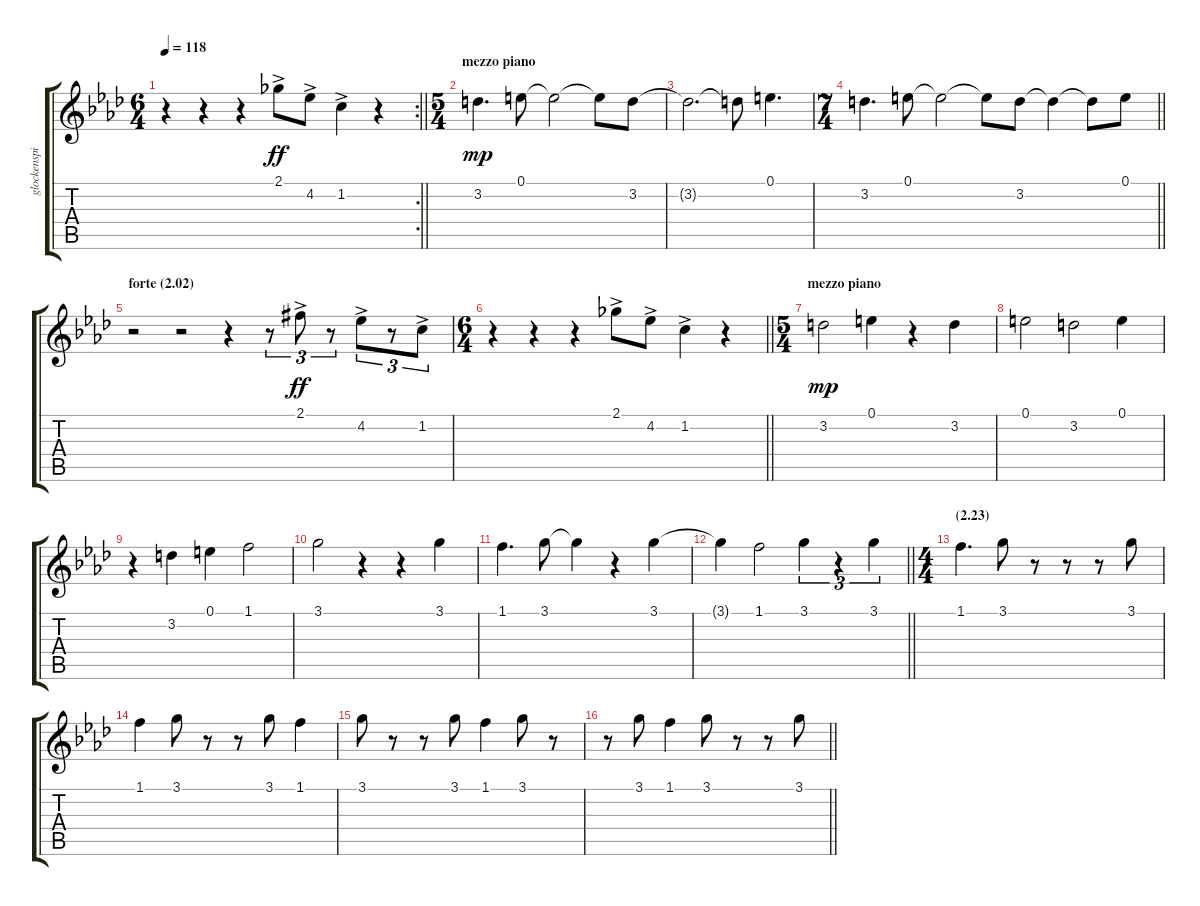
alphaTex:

\track ("glockenspiel (+12)" "glockenspi") {instrument glockenspiel}
\staff {score tabs}
\tuning (E5 B4 G4 D4 A3 E3) {hide}
\rc 2
\ts (6 4)
\tempo 118
\clef g2
\barLineRight lightlight
\ks ab
r.4{dy ff} r.4 r.4 2.1{ac}.8 4.2{ac}.8 1.2{ac}.4 r.4 |
\ts (5 4)
\section ("" "mezzo piano")
3.2.4{d dy mp} 0.1.8 0.1{t}.2 0.1{t}.8 3.2.8 |
3.2{t}.2{d} 3.2{t}.8 0.1.4{d} |
\ts (7 4)
\barLineRight lightlight
3.2.4{d} 0.1.8 0.1{t}.2 0.1{t}.8 3.2.8 3.2{t}.4 3.2{t}.8 0.1.8 |
\section ("" "forte (2.02)")
r.2 r.2 r.4 r.8{tu (3 2)} 2.1{ac acc #}.8{tu (3 2) dy ff} r.8{tu (3 2)} 4.2{ac}.8{tu (3 2)} r.8{tu (3 2)} 1.2{ac}.8{tu (3 2)} |
\ts (6 4)
\barLineRight lightlight
r.4 r.4 r.4 2.1{ac}.8 4.2{ac}.8 1.2{ac}.4 r.4 |
\ts (5 4)
\section ("" "mezzo piano")
3.2.2{dy mp} 0.1.4 r.4 3.2.4 |
0.1.2 3.2.2 0.1.4 |
r.4 3.2.4 0.1.4 1.1.2 |
3.1.2 r.4 r.4 3.1.4 |
1.1.4{d} 3.1.8 3.1{t}.4 r.4 3.1.4 |
\barLineRight lightlight
3.1{t}.4 1.1.2 3.1.4{tu (3 2)} r.4{tu (3 2)} 3.1.4{tu (3 2)} |
\ts (4 4)
\section ("" "(2.23)")
1.1.4{d} 3.1.8 r.8 r.8 r.8 3.1.8 |
1.1.4 3.1.8 r.8 r.8 3.1.8 1.1.4 |
3.1.8 r.8 r.8 3.1.8 1.1.4 3.1.8 r.8 |
\barLineRight lightlight
r.8 3.1.8 1.1.4 3.1.8 r.8 r.8 3.1.8
